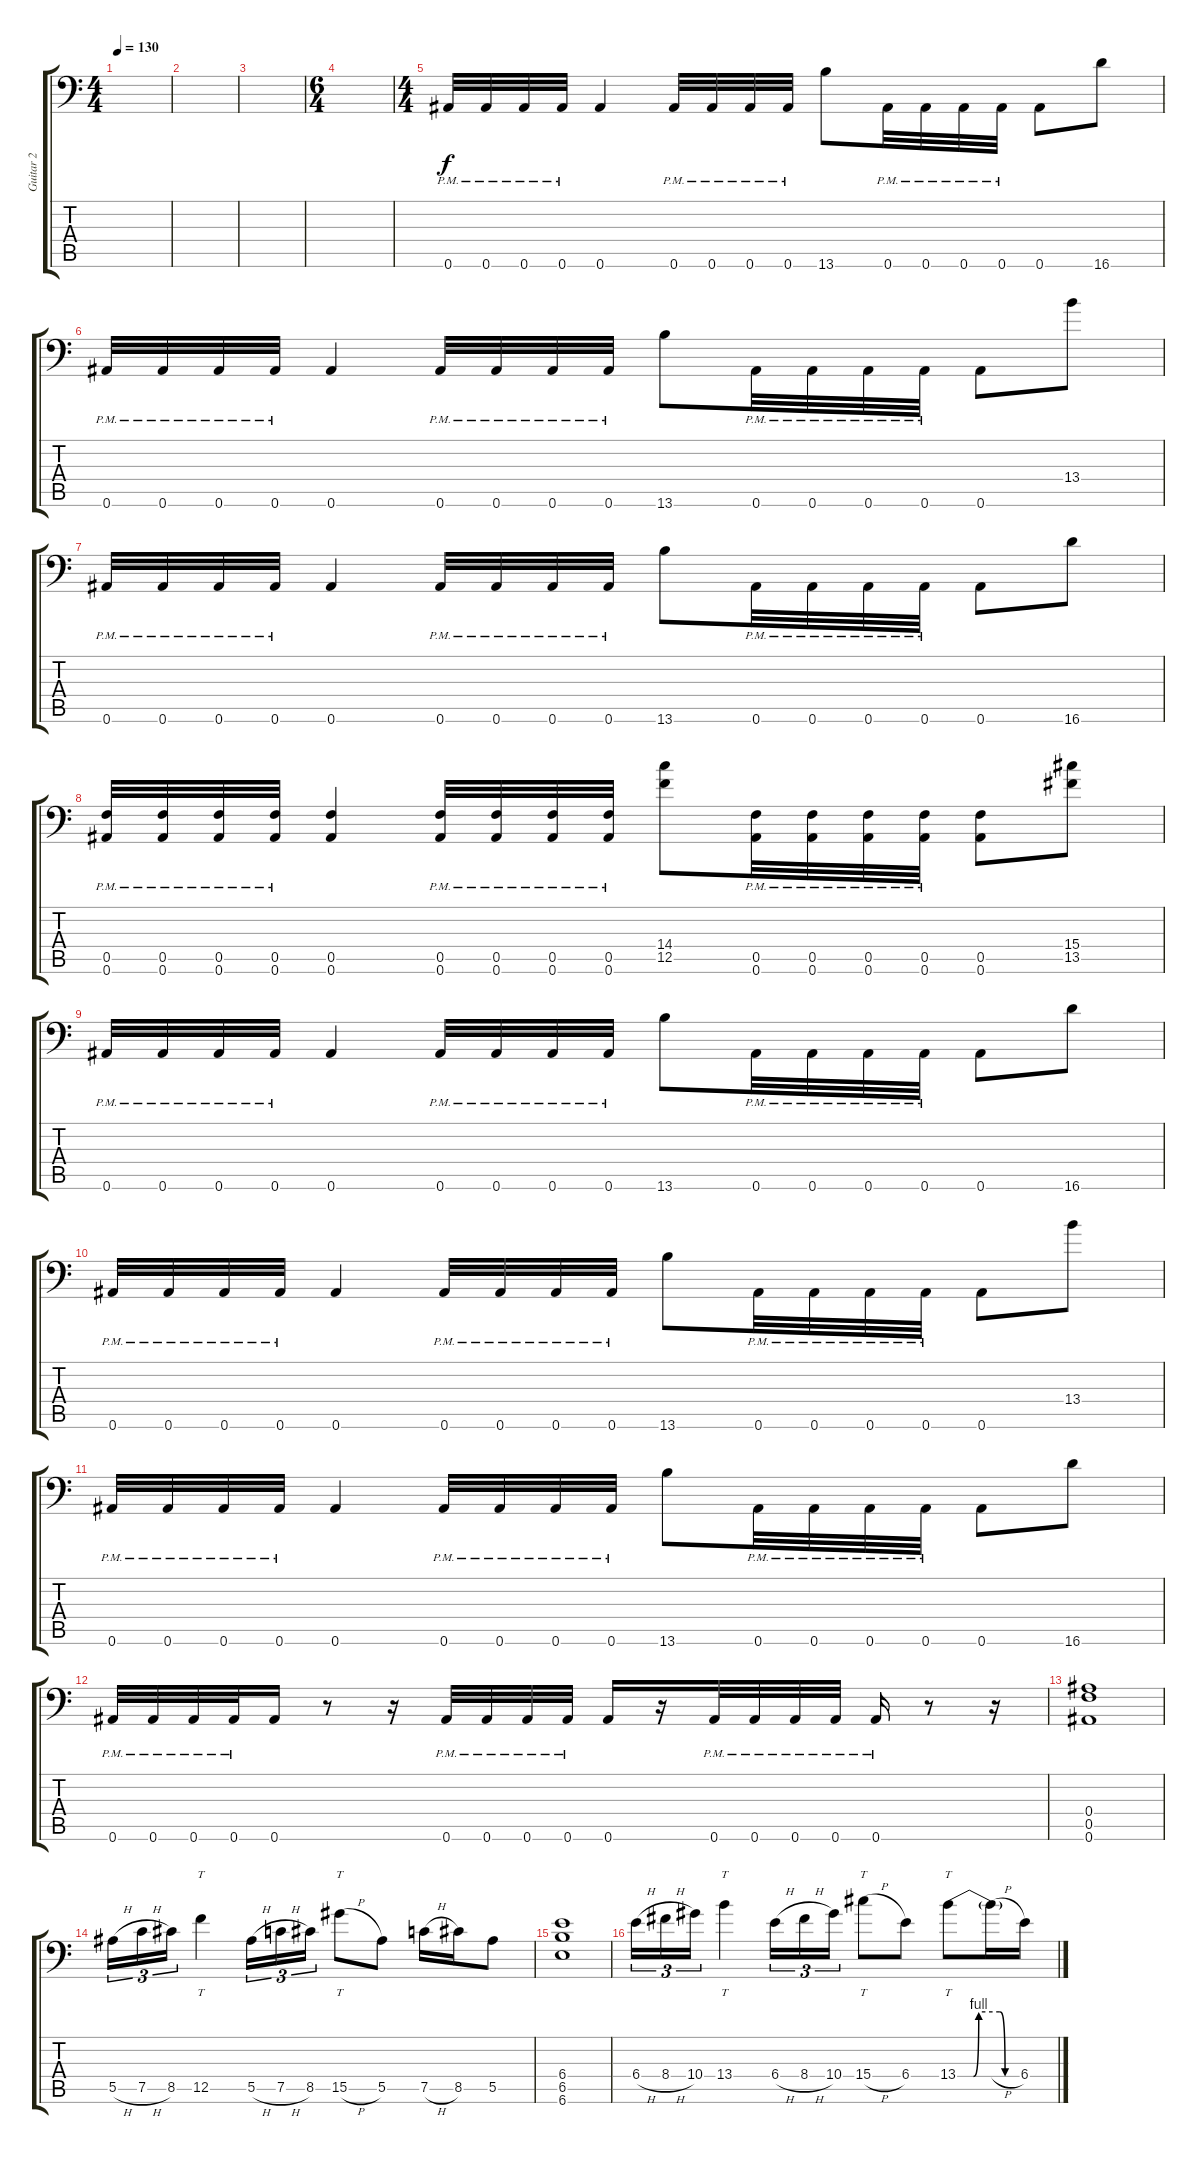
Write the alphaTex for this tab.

\track ("Guitar 2" "Guitar 2") {instrument distortionguitar}
\staff {score tabs}
\tuning (C4 G3 Eb3 Bb2 F2 Bb1) {hide}
\ts (4 4)
\tempo 130
\clef f4
\ks c
|
|
|
\ts (6 4)
|
\ts (4 4)
0.6{pm}.32 0.6{pm}.32 0.6{pm}.32 0.6{pm}.32 0.6.4 0.6{pm}.32 0.6{pm}.32 0.6{pm}.32 0.6{pm}.32 13.6.8 0.6{pm}.32 0.6{pm}.32 0.6{pm}.32 0.6{pm}.32 0.6.8 16.6.8 |
0.6{pm}.32 0.6{pm}.32 0.6{pm}.32 0.6{pm}.32 0.6.4 0.6{pm}.32 0.6{pm}.32 0.6{pm}.32 0.6{pm}.32 13.6.8 0.6{pm}.32 0.6{pm}.32 0.6{pm}.32 0.6{pm}.32 0.6.8 13.4.8 |
0.6{pm}.32 0.6{pm}.32 0.6{pm}.32 0.6{pm}.32 0.6.4 0.6{pm}.32 0.6{pm}.32 0.6{pm}.32 0.6{pm}.32 13.6.8 0.6{pm}.32 0.6{pm}.32 0.6{pm}.32 0.6{pm}.32 0.6.8 16.6.8 |
(0.5{pm} 0.6{pm}).32 (0.5{pm} 0.6{pm}).32 (0.5{pm} 0.6{pm}).32 (0.5{pm} 0.6{pm}).32 (0.5 0.6).4 (0.5{pm} 0.6{pm}).32 (0.5{pm} 0.6{pm}).32 (0.5{pm} 0.6{pm}).32 (0.5{pm} 0.6{pm}).32 (14.4 12.5).8 (0.5{pm} 0.6{pm}).32 (0.5{pm} 0.6{pm}).32 (0.5{pm} 0.6{pm}).32 (0.5{pm} 0.6{pm}).32 (0.5 0.6).8 (15.4 13.5).8 |
0.6{pm}.32 0.6{pm}.32 0.6{pm}.32 0.6{pm}.32 0.6.4 0.6{pm}.32 0.6{pm}.32 0.6{pm}.32 0.6{pm}.32 13.6.8 0.6{pm}.32 0.6{pm}.32 0.6{pm}.32 0.6{pm}.32 0.6.8 16.6.8 |
0.6{pm}.32 0.6{pm}.32 0.6{pm}.32 0.6{pm}.32 0.6.4 0.6{pm}.32 0.6{pm}.32 0.6{pm}.32 0.6{pm}.32 13.6.8 0.6{pm}.32 0.6{pm}.32 0.6{pm}.32 0.6{pm}.32 0.6.8 13.4.8 |
0.6{pm}.32 0.6{pm}.32 0.6{pm}.32 0.6{pm}.32 0.6.4 0.6{pm}.32 0.6{pm}.32 0.6{pm}.32 0.6{pm}.32 13.6.8 0.6{pm}.32 0.6{pm}.32 0.6{pm}.32 0.6{pm}.32 0.6.8 16.6.8 |
0.6{pm}.32 0.6{pm}.32 0.6{pm}.32 0.6{pm}.32 0.6.16 r.8 r.16 0.6{pm}.32 0.6{pm}.32 0.6{pm}.32 0.6{pm}.32 0.6.16 r.16 0.6{pm}.32 0.6{pm}.32 0.6{pm}.32 0.6{pm}.32 0.6{pm}.16 r.8 r.16 |
(0.4 0.5 0.6).1 |
5.5{h}.16{tu (3 2)} 7.5{h}.16{tu (3 2)} 8.5.16{tu (3 2)} 12.5.4{tt} 5.5{h}.16{tu (3 2)} 7.5{h}.16{tu (3 2)} 8.5.16{tu (3 2)} 15.5{h}.8{tt} 5.5.8 7.5{h}.16 8.5.16 5.5.8 |
(6.4 6.5 6.6).1 |
6.4{h}.16{tu (3 2)} 8.4{h}.16{tu (3 2)} 10.4.16{tu (3 2)} 13.4.4{tt} 6.4{h}.16{tu (3 2)} 8.4{h}.16{tu (3 2)} 10.4.16{tu (3 2)} 15.4{h}.8{tt} 6.4.8 13.4{be (custom 0 0 15 0 20 4 40 4 45 0 60 0)}.8{tt} 13.4{h t}.16 6.4.16
